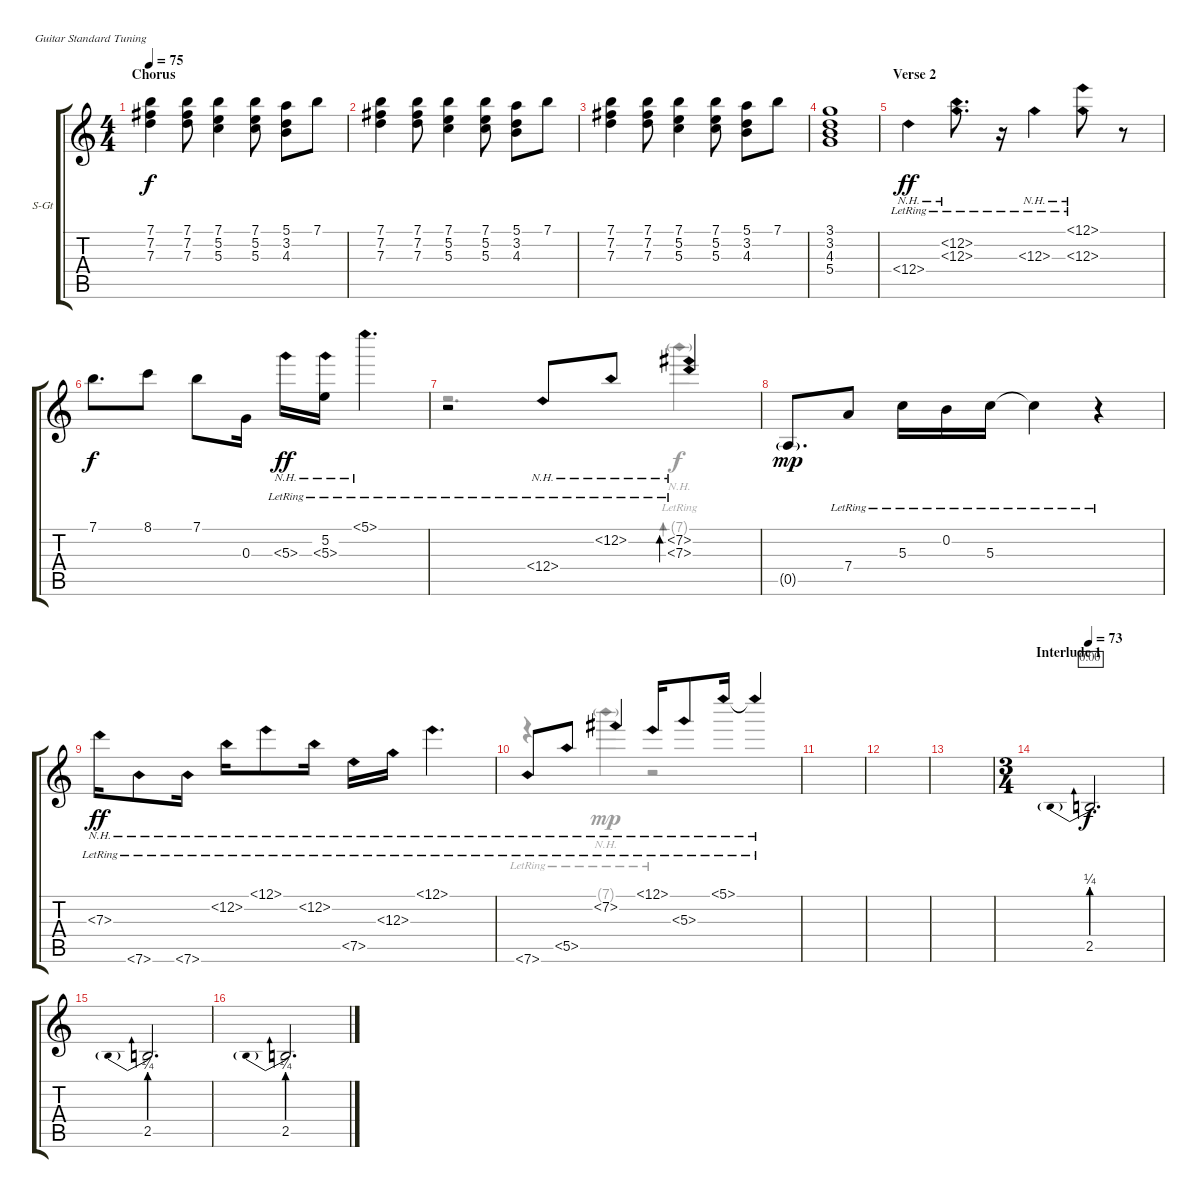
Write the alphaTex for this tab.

\defaultSystemsLayout 4
\bracketExtendMode groupsimilarinstruments
\firstSystemTrackNameOrientation horizontal
\otherSystemsTrackNameOrientation horizontal
\track ("Steel Guitar" "S-Gt") {instrument acousticguitarsteel}
\staff {score tabs}
\tuning (E4 B3 G3 D3 A2 E2)
\voice
\ts (4 4)
\section ("" "Chorus")
\tempo 75
\clef g2
\ks c
(7.1 7.2 7.3).4{dy f} (7.1 7.2 7.3).8 (7.1 5.2 5.3).4 (7.1 5.2 5.3).8 (5.1 3.2 4.3).8 7.1.8 |
(7.1 7.2 7.3).4 (7.1 7.2 7.3).8 (7.1 5.2 5.3).4 (7.1 5.2 5.3).8 (5.1 3.2 4.3).8 7.1.8 |
(7.1 7.2 7.3).4 (7.1 7.2 7.3).8 (7.1 5.2 5.3).4 (7.1 5.2 5.3).8 (5.1 3.2 4.3).8 7.1.8 |
(3.1 3.2 4.3 5.4).1 |
\section ("" "Verse 2")
12.4{nh lr}.4{dy ff} (12.3{nh lr} 12.2{nh lr}).8{d} r.16 12.3{nh lr}.4 (12.3{nh lr} 12.1{nh lr}).8 r.8 |
7.1.8{d dy f} 8.1.8 7.1.8 0.3.16 5.3{nh lr}.16{dy ff} (5.3{nh lr} 5.2{lr}).16 5.1{nh lr}.4{d} |
r.2 12.4{nh lr}.8 12.2{nh lr}.8 (7.3{nh lr} 7.2{nh lr}).4{bd 62} |
0.5{g}.8{d dy mp} 7.4{lr}.8 5.3{lr}.16 0.2{lr}.16 5.3{lr}.16 5.3{lr t}.4 r.4 |
7.3{nh lr}.16{dy ff} 7.6{nh lr}.8 7.6{nh lr}.16 12.2{nh lr}.16 12.1{nh lr}.8 12.2{nh lr}.16 7.5{nh lr}.16 12.3{nh lr}.16 12.1{nh lr}.4{d} |
7.6{nh lr}.8 5.5{nh lr}.8 7.2{nh lr}.4 12.1{nh lr}.16 5.3{nh lr}.8 5.1{nh lr}.16 5.1{nh lr t}.4 |
|
|
|
\ts (3 4)
\section ("" "Interlude 1")
\tempo 73
2.5{be (prebend 0 1 60 1)}.2{d dy f timer} |
2.5{be (prebend 0 1 60 1)}.2{d} |
2.5{be (prebend 0 1 60 1)}.2{d}
\voice
\clef g2
\ottava regular
\simile none
\ks c
|
|
|
|
|
|
r.2{d} 7.1{nh g lr}.4{bd 0} |
|
|
r.4 7.1{nh g lr}.4{dy mp} r.2 |
|
|
|
|
|
